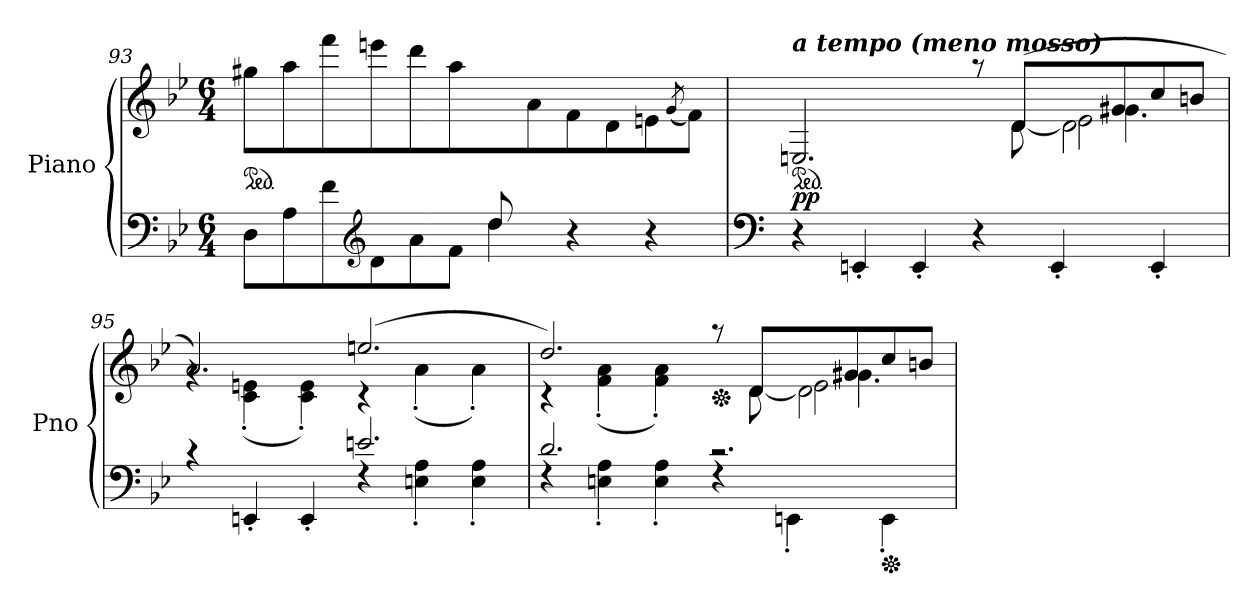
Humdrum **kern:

**kern	**kern	**dynam
*part1	*part1	*part1
*staff2	*staff1	*staff1/2
*I"Piano	*	*
*I'Pno	*	*
*clefF4	*clefG2	*
*k[b-e-]	*k[b-e-]	*
*B-:	*B-:	*
*M6/4	*M6/4	*
=93	=93	=93
*^	*	*
*	*	*ped	*
2.ryy	8D\L	8gg#X\L	.
.	8A\	8aa\	.
.	8f\	8fff\	.
*clefG2	*	*	*
.	8d\	8eeen\	.
.	8a\	8ddd\	.
.	8f\J	8aa\J	.
8dd/L	4dd\	8ryy	.
2ryy	.	8a/	.
.	4r	8f/	.
.	.	8d/	.
.	4r	8en/	.
.	.	(<8qg/	.
8ryy	.	8f/J)	.
*v	*v	*	*
!!LO:LB:g=z
=94	=94	=94
*clefF4	*	*
*	*ped	*
*	*^	*
*	*	*^	*
*	*	*	*^	*
!	!LO:TX:a:Bi:t=a tempo (meno mosso)	!	!	!	!
!	!	!	!	!	!LO:DY:a=2
4r	2.En/	2..ryy	1ryy	1ryy	pp
4EEn'</	.	.	.	.	.
4EE'</	.	.	.	.	.
4r	8raa	.	.	.	.
.	(>8d/L	[8d	.	.	.
4EE'</	8en/yy	2d\]	8ryy	2e	.
.	8g#X/	.	4.g#X\	.	.
4EE'</	8cc/	.	.	.	.
.	8bn/J	.	.	.	.
*	*	*v	*v	*v	*
=95	=95	=95	=95
*^	*	*	*
4rc	2.ryy	2.a/)	4rg	.
4EEn'>/	.	.	(<4c\'< 4en\'<	.
4EE'>/	.	.	4c\'< 4e\'<)	.
2.en/	4rF	(>2.een/	4rc	.
.	4En\'< 4A\'<	.	(<4a'<\	.
.	4E\'< 4A\'<	.	4a'<\)	.
=96	=96	=96	=96	=96
*	*	*^	*^	*
2.d/	4rF	2.dd/)	4rc	1ryy	1ryy	.
.	4En\'< 4A\'<	.	(<4f\'< 4a\'<	.	.	.
.	4E\'< 4A\'<	.	4f\'< 4a\'<)	.	.	.
*	*	*Xped	*	*	*	*
2.rc	4rF	8raa	8ryy	.	.	.
.	.	8d/L	[8d	.	.	.
.	4EEn'<\	8en/yy	2d\]	8ryy	2e	.
.	.	8g#X/	.	4.g#X\	.	.
*Xped	*	*	*	*	*	*
.	4EE'<\	8cc/	.	.	.	.
.	.	8bn/J	.	.	.	.
*v	*v	*	*	*	*	*
*	*v	*v	*v	*v	*
=	=	=
*-	*-	*-
